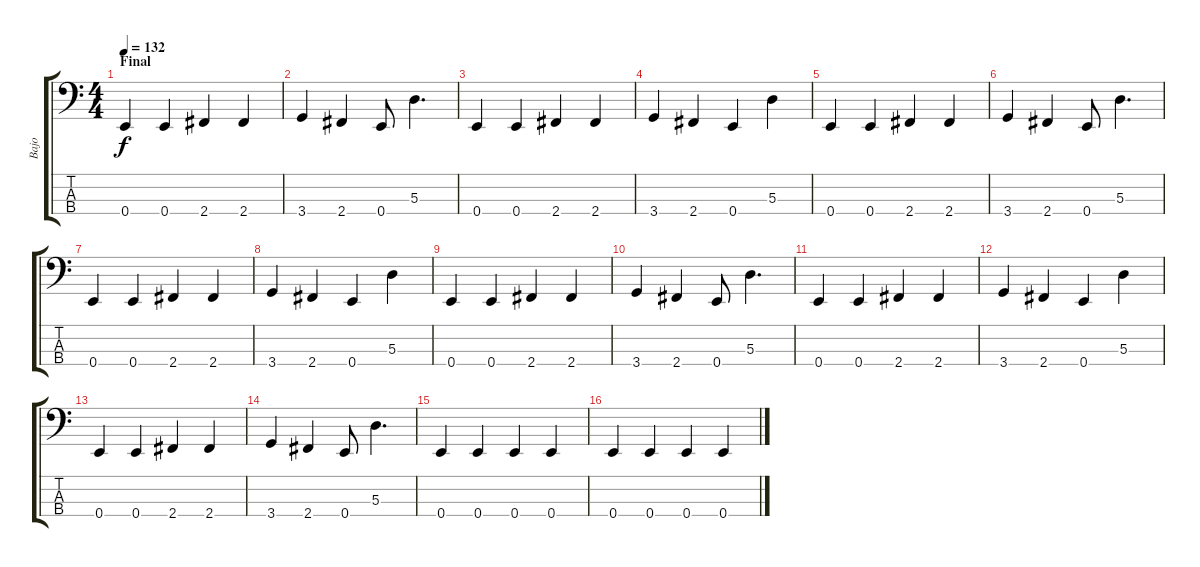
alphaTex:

\track ("Bajo" "Bajo") {instrument electricbasspick}
\staff {score tabs}
\tuning (G2 D2 A1 E1) {hide}
\ts (4 4)
\section ("" "Final")
\tempo 132
\clef f4
\ks c
0.4.4{dy f} 0.4.4 2.4.4 2.4.4 |
3.4.4 2.4.4 0.4.8 5.3.4{d} |
0.4.4 0.4.4 2.4.4 2.4.4 |
3.4.4 2.4.4 0.4.4 5.3.4 |
0.4.4 0.4.4 2.4.4 2.4.4 |
3.4.4 2.4.4 0.4.8 5.3.4{d} |
0.4.4 0.4.4 2.4.4 2.4.4 |
3.4.4 2.4.4 0.4.4 5.3.4 |
0.4.4 0.4.4 2.4.4 2.4.4 |
3.4.4 2.4.4 0.4.8 5.3.4{d} |
0.4.4 0.4.4 2.4.4 2.4.4 |
3.4.4 2.4.4 0.4.4 5.3.4 |
0.4.4 0.4.4 2.4.4 2.4.4 |
3.4.4 2.4.4 0.4.8 5.3.4{d} |
0.4.4 0.4.4 0.4.4 0.4.4 |
0.4.4 0.4.4 0.4.4 0.4.4
